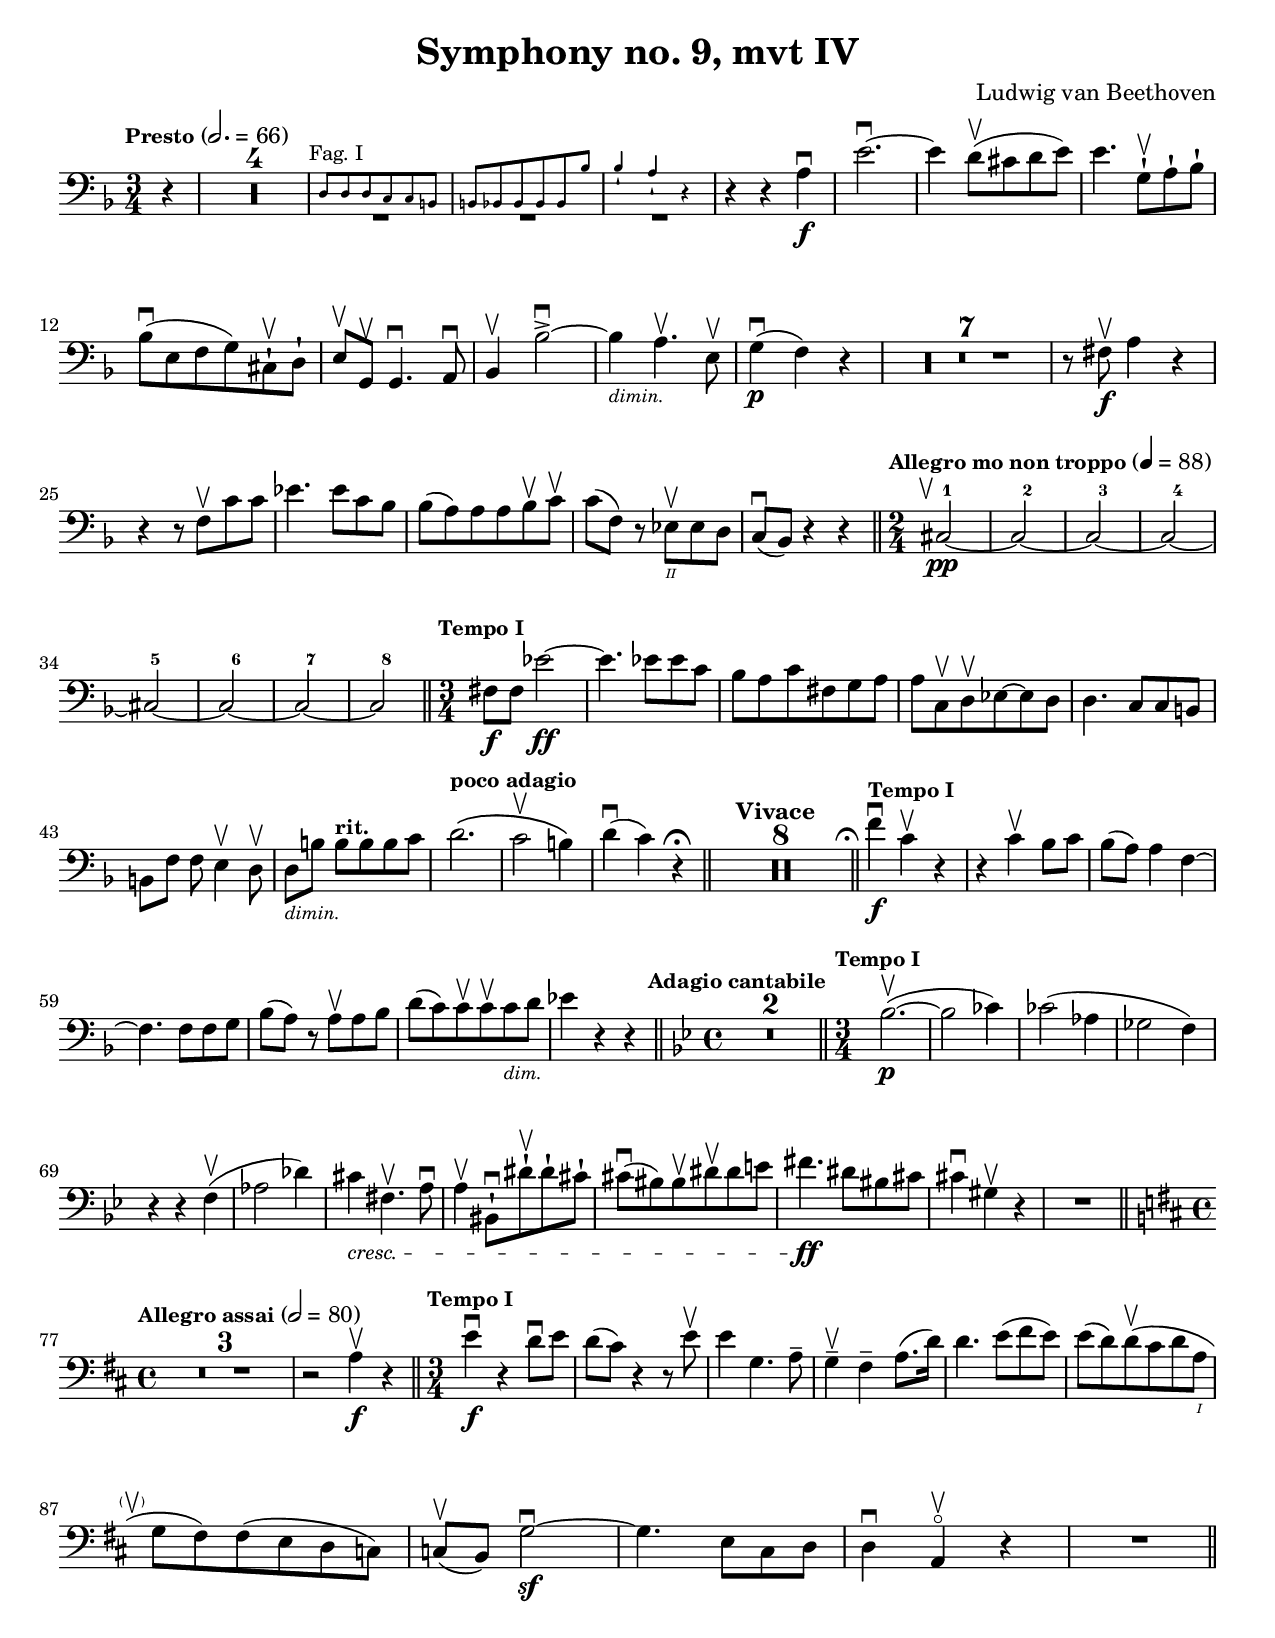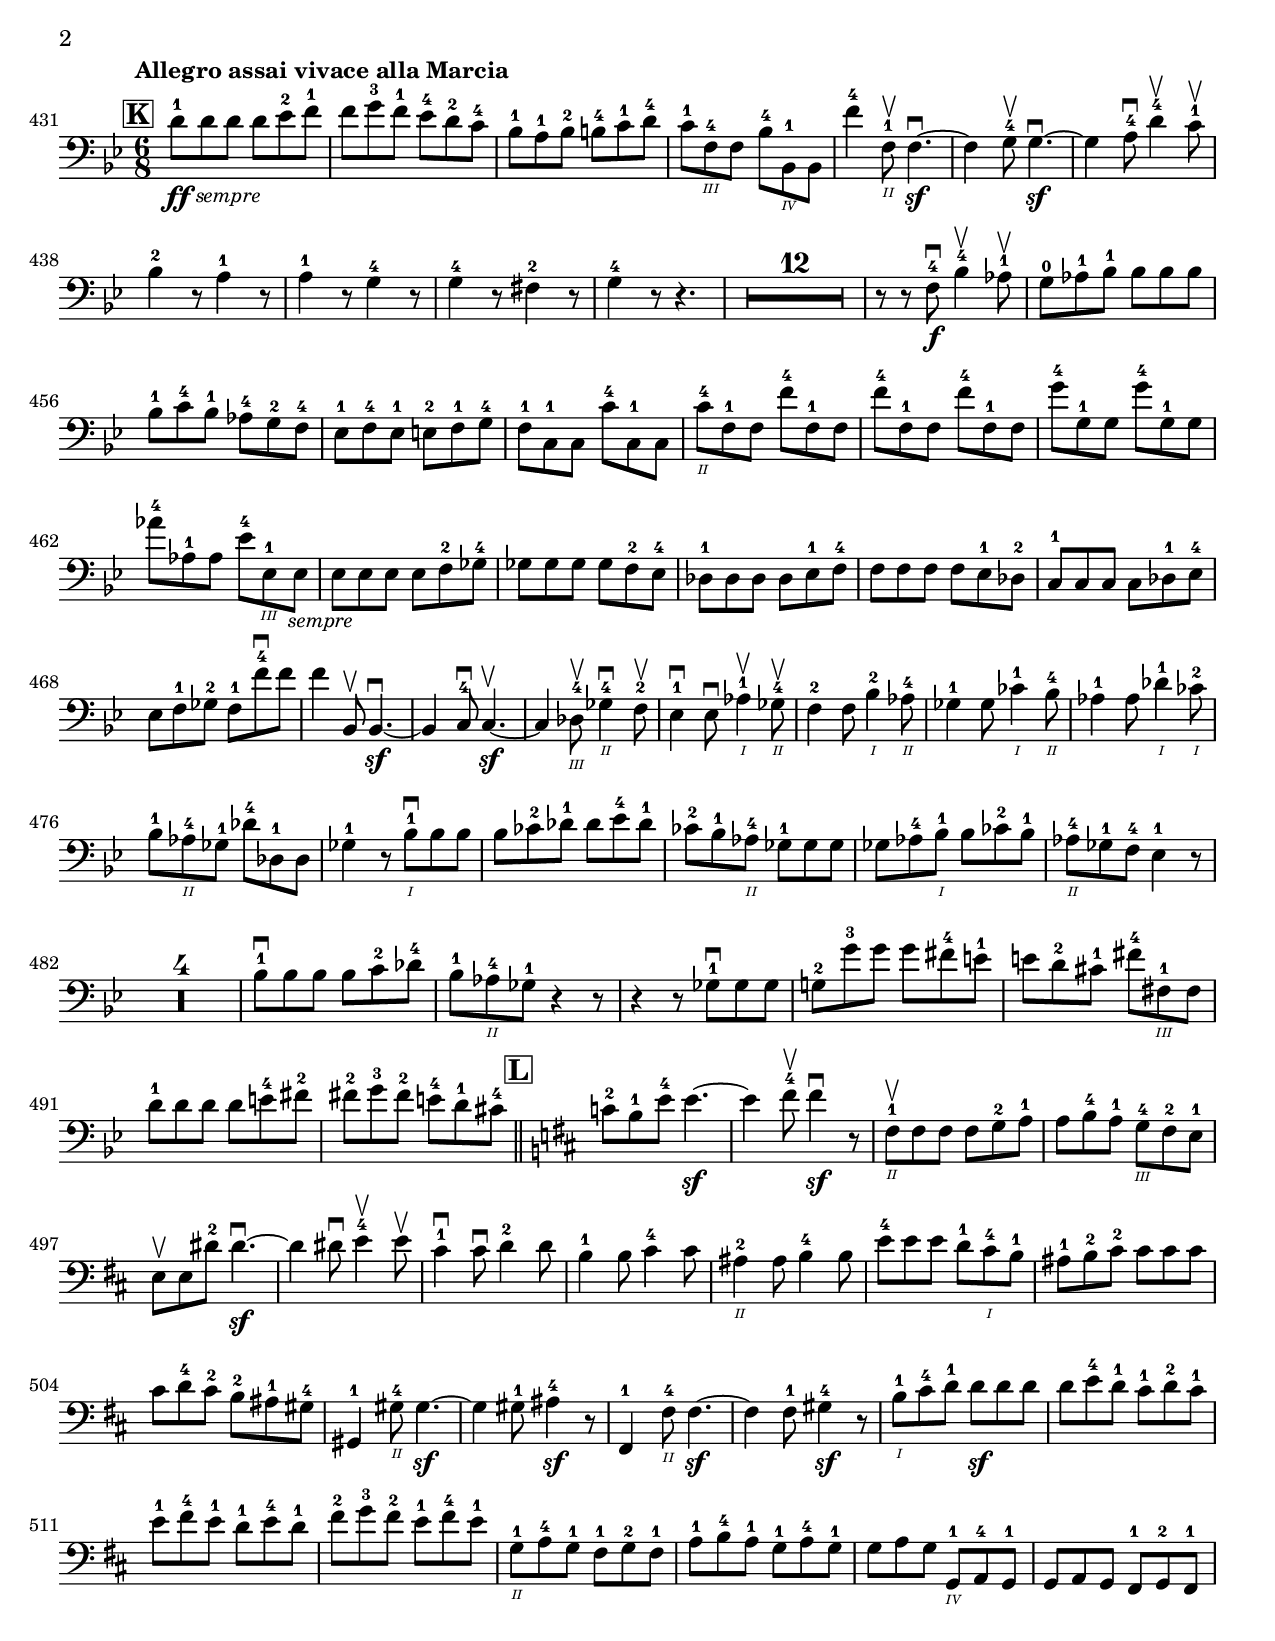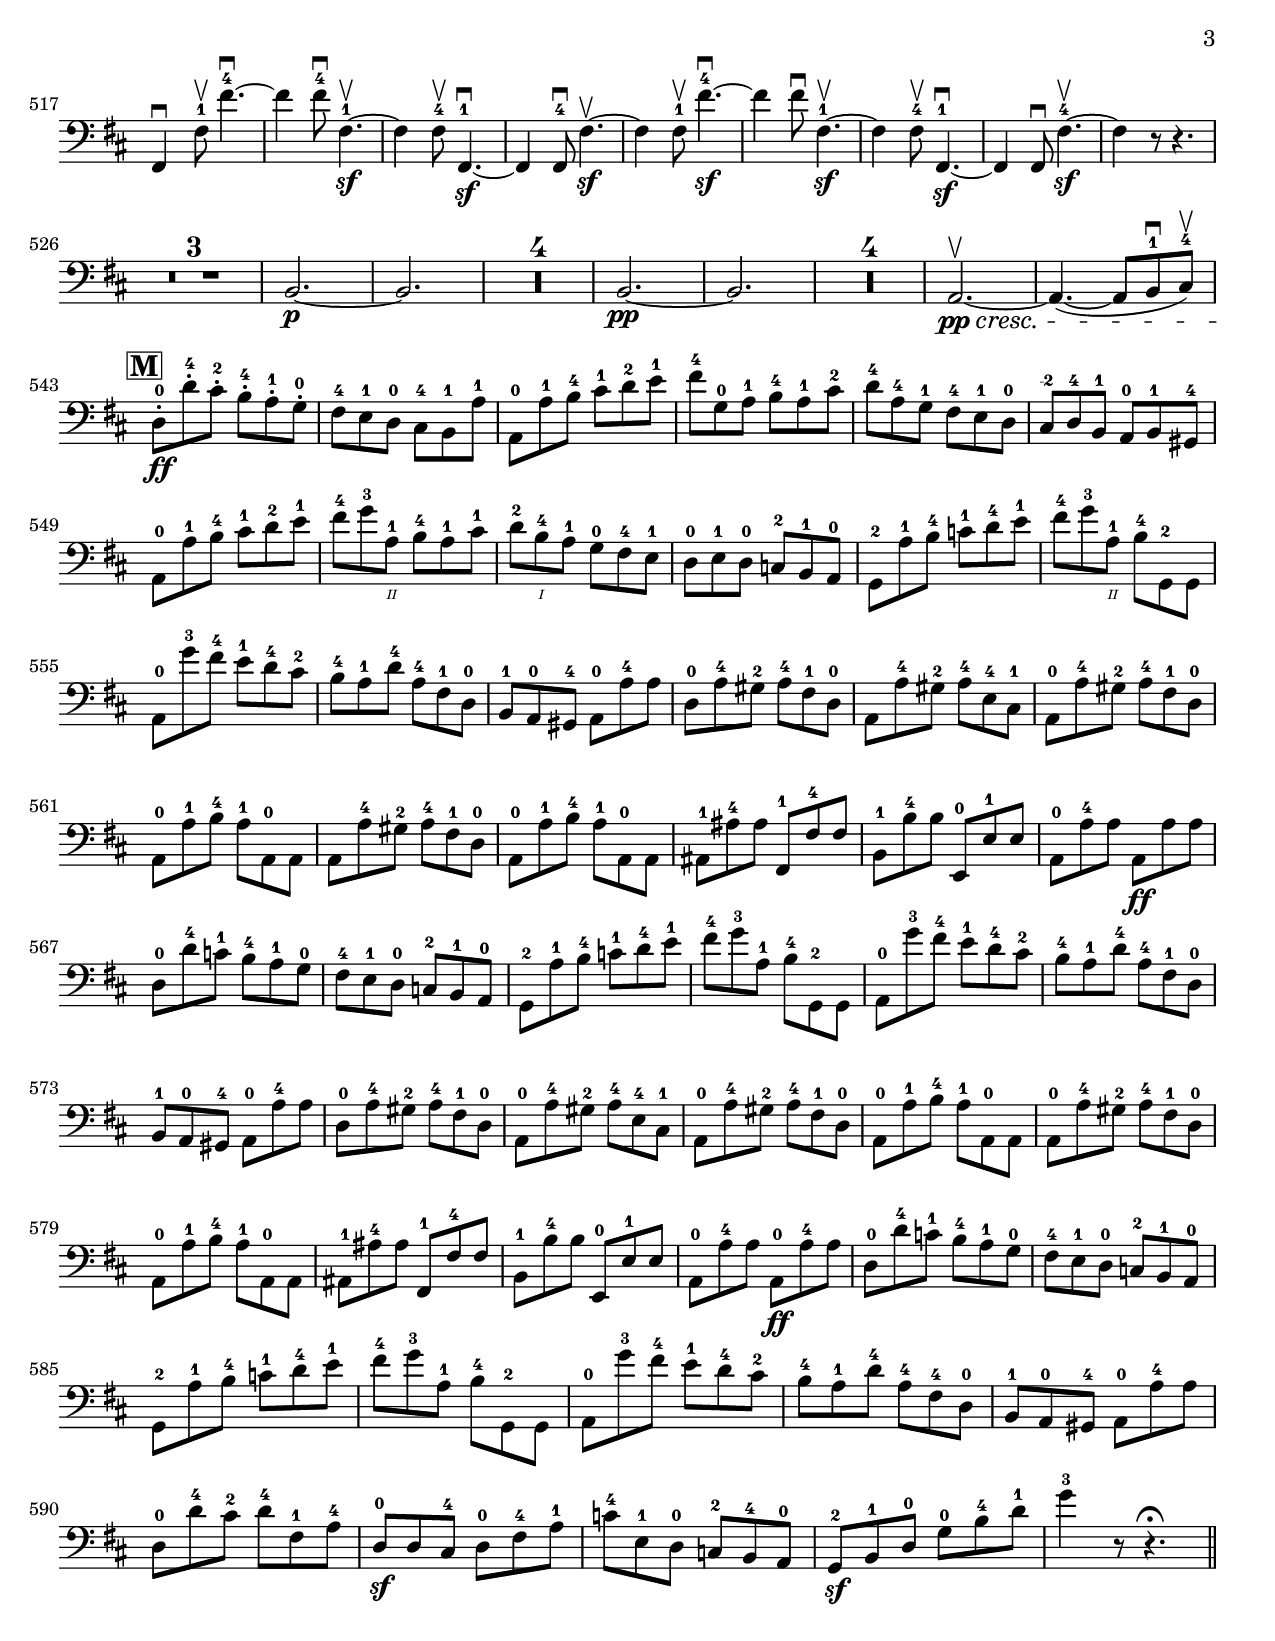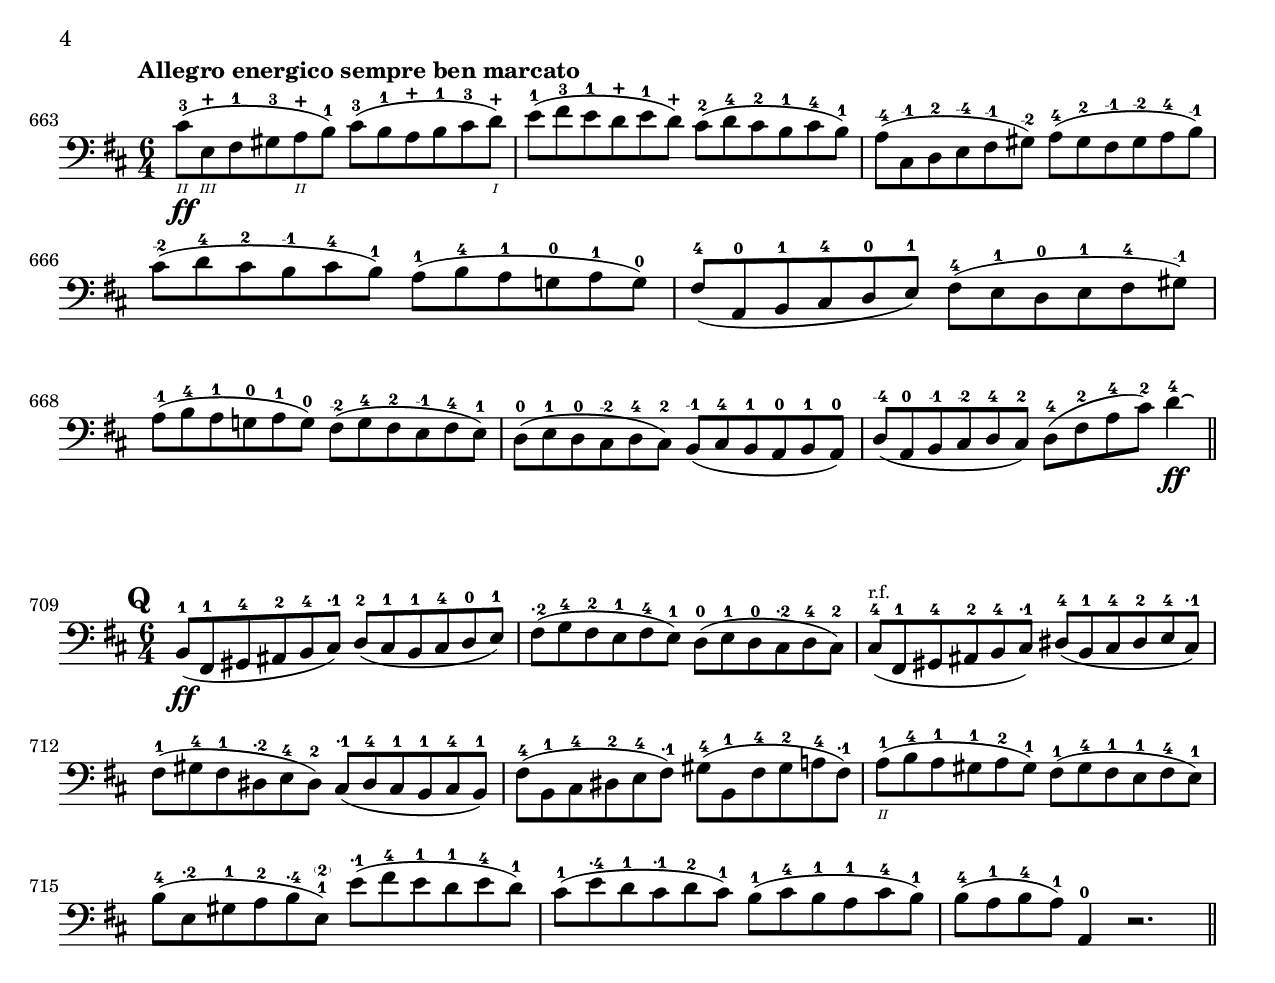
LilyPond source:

\version "2.24.3"

plus = \finger \markup \fontsize #6 "+"
% mi = \finger \markup { \fontsize #-4 "•" 1 }
mi = \finger "-1"
mii = \finger "-2"
miv = \finger "-4"
mdi = \finger "·1"
mdii = \finger "·2"
mdiv = \finger "·4"

\header {
  title = "Symphony no. 9, mvt IV"
  composer = "Ludwig van Beethoven"
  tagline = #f
}

\paper {
  #(set-paper-size "letter")
}

recit = \relative {
  \time 3/4
  \key d \minor
  \clef bass
  \tempo \markup { \small Presto } 2. = 66
  \romanStringNumbers
  \set stringNumberOrientations = #'(down)
  \set Score.rehearsalMarkFormatter = #format-mark-box-alphabet
  \partial 4 r4
  | \compressMMRests R2.*4

  |<<
    { \repeat unfold 3 { \tweak Y-offset -3 R2. } }
    \new CueVoice {
      \textMark \markup { \small "Fag. I" }
      | d8 8 8 c c b
      | \stemUp b8 bes 8 8 8 8 bes'8
      | bes4-! a-! r4 \stemNeutral
    }
  >>
  | r4 r4 a4\f\downbow
  | e'2.~\downbow
  | e4 d8\upbow (cis d e)
  | e4. g,8-!\upbow a-! bes-! \break

  | bes8\downbow (e, f g) cis,-!\upbow d-!
  | e8\upbow g,\upbow g4.\downbow a8\downbow
  | bes4\upbow bes'2~\accent\downbow
  | bes4_\markup { \tiny \italic "dimin." } a4.\upbow e8\upbow
  | g4\p\downbow (f) r
  | \compressMMRests { R2.*7 }
  | r8 fis\f\upbow a4 r \break

  | r4 r8 f8\upbow c'8 8
  | ees4. 8 c bes
  | bes8 (a) 8 8 bes\upbow c\upbow
  | c8 (f,) r ees\2\upbow 8 d
  | c8\downbow (bes) r4 r
  \bar "||" \time 2/4 \tempo \markup { \small "Allegro mo non troppo" } 4 = 88 \startMeasureCount cis2~\pp\tweak X-offset -1 \upbow
  | \repeat unfold 3 { cis2~ } \break
  | \repeat unfold 3 { cis2~ }
  | cis2 \stopMeasureCount
  \bar "||" \time 3/4 \tempo \markup { \small "Tempo I" } fis8\f 8 ees'2~\ff
  | ees4. 8 8 c
  | bes8 a c fis, g a
  | a8 c,\upbow d\upbow ees8~8 d
  | d4. c8 c b \break

  | b8 [f'8] f e4\upbow d8\upbow
  | d8_\markup { \tiny \italic "dimin." } [b'8] 8^\markup { \small \bold "rit."} [8 8 c]
  | d2.^\markup { \small \bold "poco adagio" } \(
  | c2\upbow b4\)
  | d4\downbow (c) r4\fermata
  \bar "||" \tempo "Vivace" \compressMMRests { R2.*8 }
  \bar "||" \tweak X-offset -0.4 \textMark \markup { \smaller \smaller \musicglyph #"scripts.ufermata" } \tempo \markup { \small "Tempo I" } f4\f\downbow c\upbow r
  | r4 c\upbow bes8 c
  | bes8 (a) a4 f4~\break

  | f4. f8 8 g
  | bes8 (a) r a\upbow a bes
  | d8 (c) c8\upbow 8\upbow 8_\markup {\tiny \italic "dim." } d
  | ees4 r r
  \bar "||" \time 4/4 \key g \minor \tweak X-offset -0.7 \textMark \markup { \small \bold "Adagio cantabile" } \compressMMRests {R1*2}
  \bar "||" \time 3/4 \tempo \markup { \small "Tempo I" } bes2.~\p\upbow (
  | bes2 ces4)
  | ces2 (aes4
  | ges2 f4) \break

  | r4 r f\upbow (
  | aes2 des4)
  | cis4 \tweak font-size -1 \cresc fis,4.\upbow a8\downbow
  | a4\upbow bis,8-!\downbow dis'8-!\upbow dis-! cis-!
  | cis8\downbow (bis) bis\upbow dis\upbow dis e
  | fis4.\ff dis8 bis cis
  | cis4\downbow gis\upbow r
  | R2. \break

  \bar "||" \key d \major \time 4/4 \tempo \markup { \small "Allegro assai" } 2=80 \compressMMRests R1*3
  | r2 a4\f\upbow r4
  \bar "||" \time 3/4 \tempo \markup { \small "Tempo I" } e'4\f\downbow r4 d8\downbow e
  | d8 (cis) r4 r8 e8\upbow
  | e4 g,4. a8 \tenuto
  | g4\tenuto\upbow fis\tenuto a8. (d16)
  | d4. e8 (fis e)
  | e8 (d) d\upbow (cis d a\1 \break

  | g8\tweak X-offset -2 \parenthesize\upbow fis) fis (e d c)
  | c8\upbow (b) g'2~\sf\downbow
  | g4. e8 cis d
  | d4\downbow a\upbow\flageolet r4
  | R2.
  \bar "||" \pageBreak
}

letterK = \relative {
  \time 6/8
  \key g \minor
  \clef bass
  \tempo "Allegro assai vivace alla Marcia"
  \romanStringNumbers
  \set stringNumberOrientations = #'(down)
  \set Score.currentBarNumber = 431
  \set Score.rehearsalMarkFormatter = #format-mark-box-alphabet
  \mark 11
  d'8\ff-1 \tweak direction #DOWN \textMark \markup { \small \italic "sempre" } 8 8 8 ees-2 f-1
  | f8 g-3 f-1 ees-4 d-2 c-4
  | bes8-1 a-1 bes-2 b-4 c-1 d-4
  | c8-1 f,\3-4 8 bes-4 bes,\4-1 8
  | f''4-4 f,8\2-1\upbow f4.~\sf\downbow
  | f4 g8-4\upbow g4.~\sf\downbow
  | g4 a8-4\downbow d4-4\upbow c8-1\upbow \break

  | bes4-2 r8 a4-1 r8
  | a4-1 r8 g4-4 r8
  | g4-4 r8 fis4-2 r8
  | g4-4 r8 r4.
  | \compressMMRests R2.*12
  | r8 r f\f-4\downbow bes4-4\upbow aes8-1\upbow
  | g8-0 aes-1 bes-1 8 8 8 \break

  | bes8-1 c-4 bes-1 aes-4 g-2 f-4
  | ees8-1 f-4 ees-1 e-2 f-1 g-4
  | f8-1 c-1 8 c'-4 c,-1 8
  | c'8\2-4 f,-1 8 f'-4 f,-1 8
  | \repeat unfold 2 { f'-4 f,-1 8 }
  | g'8-4 g,-1 8 g'8-4 g,-1 8 \break

  | aes'8-4 aes,-1 8 ees'-4 ees,\3-1 \tweak direction #DOWN \textMark \markup { \small \italic "sempre" } 8
  | ees8 8 8 8 f-2 ges-4
  | ges8 8 8 8 f-2 ees-4
  | des8-1 8 8 8 ees-1 f-4
  | f8 8 8 8 ees-1 des-2
  | c8-1 8 8 8 des-1 ees-4 \break

  | ees8 f-1 ges-2 f-1 f'-4\downbow 8
  | f4 bes,,8\upbow bes4.~\sf\downbow
  | bes4 c8-4\downbow c4.~\sf\upbow
  | c4 des8\3-4\upbow ges4\2-4\downbow f8-2\upbow
  | ees4-1\downbow 8\downbow aes4\1-1\upbow ges8\2-4\upbow
  | f4-2 8 bes4\1-2 aes8\2-4
  | ges4-1 8 ces4\1-1 bes8\2-4
  | aes4-1 8 des4\1-1 ces8\1-2 \break

  | bes8-1 aes\2-4 ges-1 des'-4 des,-1 8
  | ges4-1 r8 bes8\1-1\downbow 8 8
  | bes8 ces-2 des-1 8 ees-4 des-1
  | ces8-2 bes-1 aes\2-4 ges-1 8 8
  | ges8 aes-4 bes\1-1 8 ces-2 bes-1
  | aes8\2-4 ges-1 f-4 ees4-1 r8 \break

  | \compressMMRests R2.*4
  | bes'8-1\downbow 8 8 8 c-2 des-4
  | bes8-1 aes\2-4 ges-1 r4 r8
  | r4 r8 ges8-1\downbow 8 8
  | g!8-2 g'-3 8 8 fis-4 e-1
  | e8 d-2 cis-1 fis-4 fis,\3-1 8 \break

  | d'8-1 8 8 8 e-4 fis-2
  | fis8-2 g-3 fis-2 e-4 d-1 cis-4
  \bar "||" \mark \default \key d \major c8-2 b-1 e-4 4.~\sf
  | e4 fis8-4\upbow fis4\sf\downbow r8
  | fis,8\2-1\upbow 8 8 8 g-2 a-1
  | a8 b-4 a-1 g\3-4 fis-2 e-1 \break

  | e8\upbow 8 dis'-2 4.~\sf\downbow
  | dis4 8\downbow e4-4\upbow 8\upbow
  | cis4-1\downbow 8\downbow d4-2 8
  | b4-1 8 cis4-4 8
  | ais4\2-2 8 b4-4 8
  | e8-4 8 8 d-1 cis\1-4 b-1
  | ais8-1 b-2 cis-2 8 8 8 \break

  | cis8 d-4 cis-2 b-2 ais-1 gis-4
  | gis,4-1 gis'8\2-4 4.~\sf
  | gis4 8-1 ais4-4\sf r8
  | fis,4-1 fis'8\2-4 4.~\sf
  | fis4 8-1 gis4\sf-4 r8
  | b8\1-1 cis-4 d-1 8\sf 8 8
  | d8 e-4 d-1 cis-1 d-2 cis-1 \break

  | e8-1 fis-4 e-1 d-1 e-4 d-1
  | fis8-2 g-3 fis-2 e-1 fis-4 e-1
  | g,8\2-1 a-4 g-1 fis-1 g-2 fis-1
  | a8-1 b-4 a-1 g-1 a-4 g-1
  | g8 a g g,\4-1 a-4 g-1
  | g8 a g fis-1 g-2 fis-1 \break

  | fis4\downbow fis'8-1\upbow fis'4.~-4\downbow
  | fis4 8-4\downbow fis,4.~\sf-1\upbow
  | fis4 8-4\upbow fis,4.~\sf-1\downbow
  | fis4 fis8-4\downbow fis'4.~\sf\upbow
  | fis4 8-1\upbow fis'4.~\sf-4\downbow
  | fis4 8\downbow fis,4.~\sf-1\upbow
  | fis4 8-4\upbow fis,4.~\sf-1\downbow
  | fis4 8\downbow fis'4.~\sf-4\upbow
  | fis4 r8 r4. \break

  | \compressMMRests R2.*3
  | b,2.~\p
  | b2.
  | \compressMMRests R2.*4
  | b2.~\pp
  | b2.
  | \compressMMRests R2.*4
  | a2.~\pp_\cresc\upbow
  | a4.~(a8 b-1\downbow cis-4\upbow) \break

  | \mark \default d8\ff-.-0 d'-.-4 cis-.-2 b-.-4 a-.-1 g-.-0
  | fis8-4 e-1 d-0 cis-4 b-1 a'-1
  | a,8-0 a'-1 b-4 cis-1 d-2 e-1
  | fis8-4 g,-0 a-1 b-4 a-1 cis-2
  | d8-4 a-4 g-1 fis-4 e-1 d-0
  | cis8-\mii d-4 b-1 a-0 b-1 gis-4 \break

  | a8-0 a'-1 b-4 cis-1 d-2 e-1
  | fis8-4 g-3 a,\2-1 b-4 a-1 cis-1
  | d8-2 b\1-4 a-1 g-0 fis-4 e-1
  | d8-0 e-1 d-0 c-2 b-1 a-0
  | g8-2 a'-1 b-4 c-1 d-4 e-1
  | fis-4 g-3 a,\2-1 b-4 g,-2 8 \break

  | a8-0 g''-3 fis-4 e-1 d-4 cis-2
  | b8-4 a-1 d-4 a-4 fis-1 d-0
  | b8-1 a-0 gis-4 a-0 a'-4 8
  | d,8-0 a'-4 gis-2 a-4 fis-1 d-0
  | a8 a'-4 gis-2 a-4 e-4 cis-1
  | a8-0 a'-4 gis-2 a-4 fis-1 d-0 \break

  | a8-0 a'-1 b-4 a-1 a,-0 8
  | a8 a'-4 gis-2 a-4 fis-1 d-0
  | a8-0 a'-1 b-4 a-1 a,-0 8
  | ais8-1 ais'-4 8 fis,-1 fis'-4 8
  | b,8-1 b'-4 8 e,,-0 e'-1 8
  | a,8-0 a'-4 a a,\ff a' a  \break

  | d,8-0 d'-4 c-1 b-4 a-1 g-0
  | fis8-4 e-1 d-0 c-2 b-1 a-0
  | g8-2 a'-1 b-4 c-1 d-4 e-1
  | fis8-4 g-3 a,-1 b-4 g,-2 g
  | a8-0 g''-3 fis-4 e-1 d-4 cis-2
  | b-4 a-1 d-4 a-4 fis-1 d-0 \break

  | b8-1 a-0 gis-4 a-0 a'-4 8
  | d,8-0 a'-4 gis-2 a-4 fis-1 d-0
  | a8-0 a'-4 gis-2 a-4 e-4 cis-1
  | a8-0 a'-4 gis-2 a-4 fis-1 d-0
  | a8-0 a'-1 b-4 a-1 a,-0 8
  | a8-0 a'-4 gis-2 a-4 fis-1 d-0 \break

  | a8-0 a'-1 b-4 a-1 a,-0 8
  | ais8-1 ais'-4 8 fis,-1 fis'-4 8
  | b,8-1 b'-4 8 e,,-0 e'-1 8
  | a,8-0 a'-4 8 a,\ff-0 a'-4 8
  | d,8-0 d'-4 c-1 b-4 a-1 g-0
  | fis8-4 e-1 d-0 c-2 b-1 a-0 \break

  | g8-2 a'-1 b-4 c-1 d-4 e-1
  | fis8-4 g-3 a,-1 b-4 g,-2 8
  | a8-0 g''-3 fis-4 e-1 d-4 cis-2
  | b8-4 a-1 d-4 a-4 fis-4 d-0
  | b8-1 a-0 gis-4 a-0 a'-4 8 \break

  | d,8-0 d'-4 cis-2 d-4 fis,-1 a-4
  | d,\sf-0 8 cis-4 d-0 fis-4 a-1
  | c8-4 e,-1 d-0 c-2 b-4 a-0
  | g8\sf-2 b-1 d-0 g-0 b-4 d-1
  | g4-3 r8 r4.\fermata
  \bar "||"
}

excerptI = \relative {
  \time 6/4
  \key d \major
  \clef bass
  \tempo "Allegro energico sempre ben marcato"
  \romanStringNumbers
  \set stringNumberOrientations = #'(down)
  \override Fingering.avoid-slur = #'outside
  \set Score.currentBarNumber = 663
  cis'8-3\2\ff (e,-\plus\3 fis-1 gis-3 a-\plus\2 b-1) cis-3 (b-1 a-\plus b-1 cis-3 d-\plus\1)
  | e8-1 (fis-3 e-1 d-\plus e-1 d-\plus) cis-2 (d-4 cis-2 b-1 cis-4 b-1)
  | a8-\miv (cis,-\mi d-2 e-\miv fis-\mi gis-\mii) a-4 (gis-2 fis-\mi gis-\mii a-4 b-\mi) \break
  | cis8-\mii (d-4 cis-2 b-\mi cis-4 b-1) a-1 (b-4 a-1 g!-0 a-1 g-0)
  | fis8-4 (a,-0 b-1 cis-4 d-0 e-1) fis-4 (e-1 d-0 e-1 fis-4 gis-\mi) \break
  | a8-\mi (b-4 a-1 g!-0 a-1 g-0) fis-\mii (g-4 fis-2 e-\mi fis-4 e-1)
  | d8-0 (e-1 d-0 cis-\mii d-4 cis-2) b-\mi (cis-4 b-1 a-0 b-1 a-0)
  | d-\miv (a-0 b-\mi cis-\mii d-4 cis-2) d-4 (fis-2 a-4 cis-2) d4-4\ff \laissezVibrer
  \bar "||"
}

excerptIIalt = \relative {
  \time 6/4
  \key d \major
  \clef bass
  \romanStringNumbers
  \set stringNumberOrientations = #'(down)
  \override Fingering.avoid-slur = #'outside
  \set Score.currentBarNumber = 709
  \mark 16
  b,8\ff (fis gis ais b cis) d (cis b cis d e)
  | fis8 (g fis e fis e) d (e d cis d cis)
  | cis8 (fis, gis ais b cis) dis (b cis dis e cis) \break
  | fis8 (gis fis dis e dis) cis (dis cis b cis b)
  | fis'8 (b,\3 cis dis-2 e-4 fis-1) gis-3 (b,-\plus\4 fis'-1 gis-3 a!-\plus\flageolet fis-1)
  | a8-\plus\flageolet (b-1 a-\plus\flageolet gis-2\4 a-3 gis-2) fis-1 (gis-3 fis-1 e-\plus\flageolet fis-1 e-\plus\flageolet)
  | b'8-1\3 (e,-\plus\flageolet\4 gis-3 a-\plus\flageolet\3 b-1 e,-\plus\flageolet\4) e'-1\2 (fis-3 e-1 d-\plus\flageolet e-1 d-\plus\flageolet)
  | cis8-\plus (e-3 d-1 cis-\plus d-1 cis-\plus) b-1 (cis-3 b-1 a-\plus cis-3 b-1)
  | b8-1 (a-\plus b-1 a-\plus) a,4-0 r2.
  \bar "||"
}

excerptII = \relative {
  \time 6/4
  \key d \major
  \clef bass
  \romanStringNumbers
  \set stringNumberOrientations = #'(down)
  \override Fingering.avoid-slur = #'outside
  \set Score.currentBarNumber = 709
  \mark 16
  b,8\ff-1 (fis-1 gis-4 ais-2 b-4 cis-\mdi) d-2 (cis-1 b-1 cis-4 d-0 e-1)
  | fis8-\mdii (g-4 fis-2 e-1 fis-4 e-1) d-0 (e-1 d-0 cis-\mdii d-4 cis-2)
  | cis8-4^\markup { \tiny "r.f." } (fis,-1 gis-4 ais-2 b-4 cis-\mdi) dis-4 (b-1 cis-4 dis-2 e-4 cis-\mdi) \break
  | fis8-1 (gis-4 fis-1 dis-\mdii e-4 dis-2) cis-\mdi (dis-4 cis-1 b-1 cis-4 b-1)
  | fis'8-4 (b,-1 cis-4 dis-2 e-4 fis-\mdi) gis-4 (b,-1 fis'-4 gis-2 a!-4 fis-\mdi)
  | a8\2-1 (b-4 a-1 gis-1 a-2 gis-1) fis-1 (gis-4 fis-1 e-1 fis-4 e-1)
  | b'8-4 (e,-\mdii gis-1 a-2 b-\mdiv e,-1\parenthesize -2) e'-\mdi (fis-4 e-1 d-1 e-4 d-1)
  | cis8-1 (e-\mdiv d-1 cis-\mdi d-2 cis-1) b-1 (cis-4 b-1 a-1 cis-4 b-1)
  | b8-4 (a-1 b-4 a-1) a,4-0 r2.
  \bar "||"
}

\book {
  \score {
    \layout {
      \context {
        \Staff
        \override MeasureCounter.font-size = -5
        \consists Measure_counter_engraver
      }
      indent = 0.0
    }
    \recit
  }

  \markup {
    "
    "
  }

  \score {
    \layout {
      indent = 0.0
    }
    \letterK
  }

  \markup {
    "
    "
  }

  \score {
    \layout {
      indent = 0.0
    }
    \excerptI
  }

  \markup {
    "
    "
  }

  \score {
    \layout {
      indent = 0.0
    }
    \excerptII
  }

}
